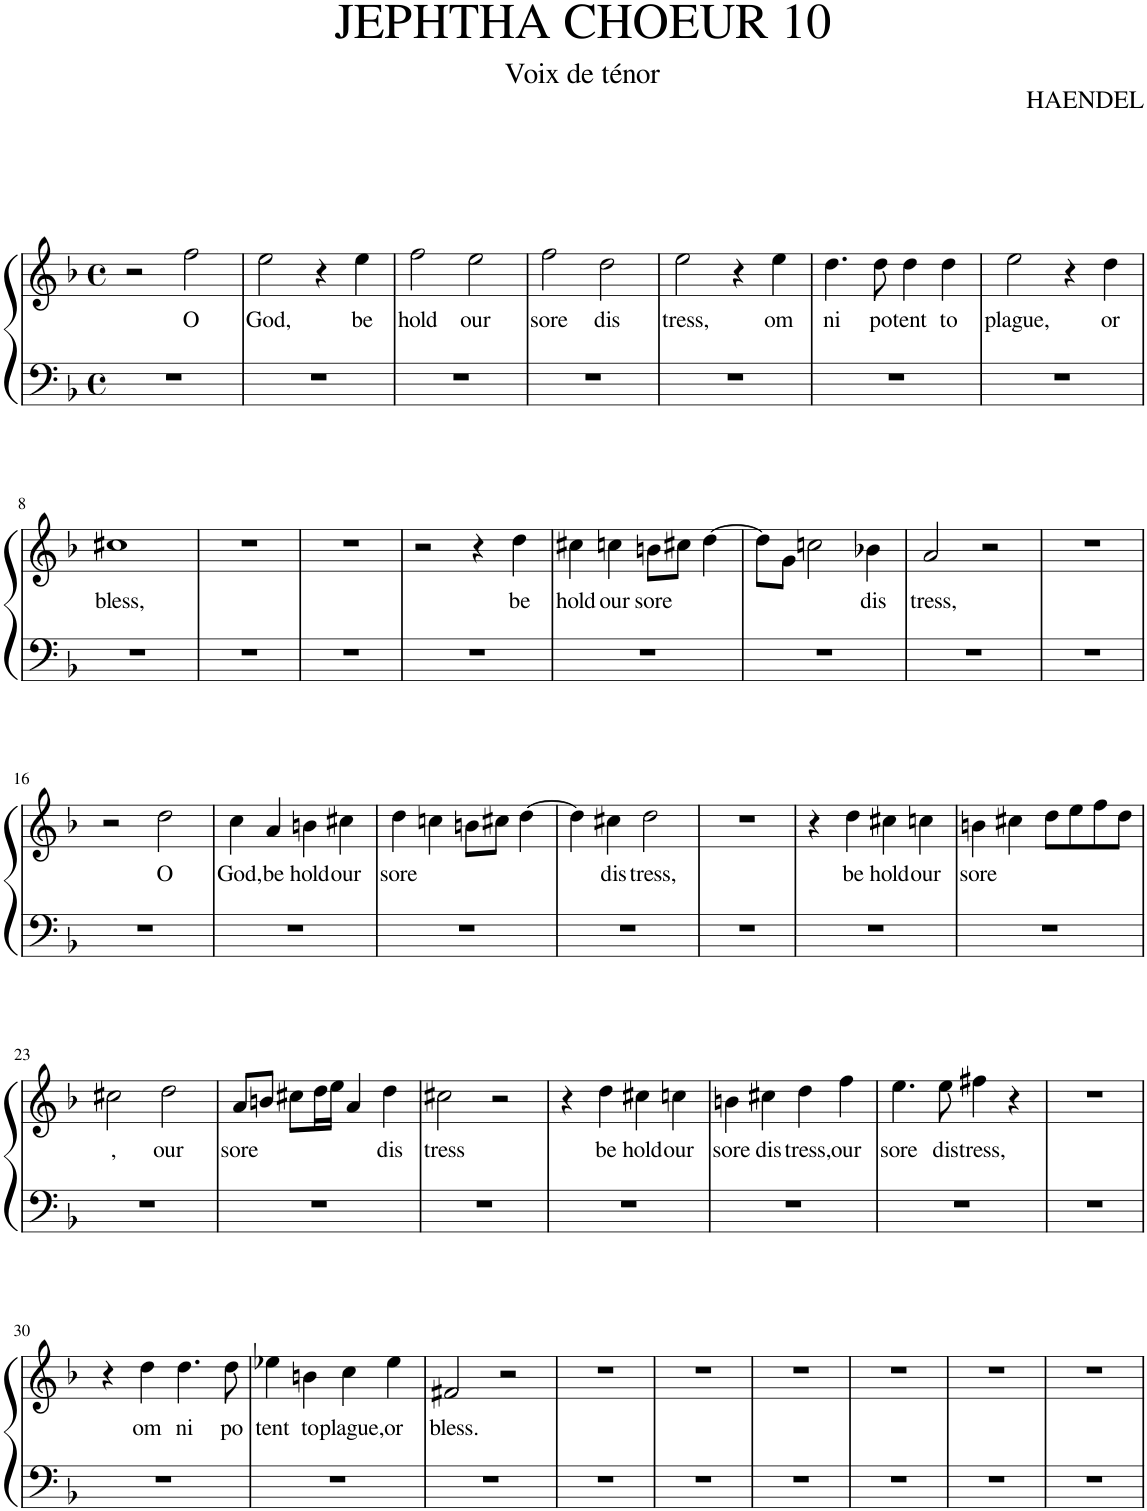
**kern	**kern	**text
*part1	*part1	*part1
*staff2	*staff1	*staff1
*I"Piano	*	*
*I'Pno.	*	*
*clefF4	*clefG2	*
*k[b-]	*k[b-]	*
*M4/4	*M4/4	*
*met(c)	*met(c)	*
=1	=1	=1
1r	2r	.
!	!	!LO:LY:b
.	2ff\	O
=2	=2	=2
!	!	!LO:LY:b
1r	2ee\	God,
.	4r	.
!	!	!LO:LY:b
.	4ee\	be
=3	=3	=3
!	!	!LO:LY:b
1r	2ff\	hold
!	!	!LO:LY:b
.	2ee\	our
=4	=4	=4
!	!	!LO:LY:b
1r	2ff\	sore
!	!	!LO:LY:b
.	2dd\	dis
=5	=5	=5
!	!	!LO:LY:b
1r	2ee\	tress,
.	4r	.
!	!	!LO:LY:b
.	4ee\	om
=6	=6	=6
!	!	!LO:LY:b
1r	4.dd\	ni
!	!	!LO:LY:b
.	8dd\	po
!	!	!LO:LY:b
.	4dd\	tent
!	!	!LO:LY:b
.	4dd\	to
=7	=7	=7
!	!	!LO:LY:b
1r	2ee\	plague,
.	4r	.
!	!	!LO:LY:b
.	4dd\	or
!!LO:LB:g=z
=8	=8	=8
!	!	!LO:LY:b
1r	1cc#X	bless,
=9	=9	=9
1r	1r	.
=10	=10	=10
1r	1r	.
=11	=11	=11
1r	2r	.
.	4r	.
!	!	!LO:LY:b
.	4dd\	be
=12	=12	=12
!	!	!LO:LY:b
1r	4cc#X\	hold
!	!	!LO:LY:b
.	4ccn\	our
!	!	!LO:LY:b
.	8bn\L	sore
.	8cc#X\J	.
.	[4dd\	.
=13	=13	=13
1r	8dd\L]	.
.	8g\J	.
.	2ccn\	.
!	!	!LO:LY:b
.	4b-X\	dis
=14	=14	=14
!	!	!LO:LY:b
1r	2a/	tress,
.	2r	.
=15	=15	=15
1r	1r	.
!!LO:LB:g=z
=16	=16	=16
1r	2r	.
!	!	!LO:LY:b
.	2dd\	O
=17	=17	=17
!	!	!LO:LY:b
1r	4cc\	God,
!	!	!LO:LY:b
.	4a/	be
!	!	!LO:LY:b
.	4bn\	hold
!	!	!LO:LY:b
.	4cc#X\	our
=18	=18	=18
!	!	!LO:LY:b
1r	4dd\	sore
.	4ccn\	.
.	8bn\L	.
.	8cc#X\J	.
.	[4dd\	.
=19	=19	=19
1r	4dd\]	.
!	!	!LO:LY:b
.	4cc#X\	dis
!	!	!LO:LY:b
.	2dd\	tress,
=20	=20	=20
1r	1r	.
=21	=21	=21
1r	4r	.
!	!	!LO:LY:b
.	4dd\	be
!	!	!LO:LY:b
.	4cc#X\	hold
!	!	!LO:LY:b
.	4ccn\	our
=22	=22	=22
!	!	!LO:LY:b
1r	4bn\	sore
.	4cc#X\	.
.	8dd\L	.
.	8ee\	.
.	8ff\	.
.	8dd\J	.
!!LO:LB:g=z
=23	=23	=23
!	!	!LO:LY:b
1r	2cc#X\	,
!	!	!LO:LY:b
.	2dd\	our
=24	=24	=24
!	!	!LO:LY:b
1r	8a/L	sore
.	8bn/J	.
.	8cc#X\L	.
.	16dd\L	.
.	16ee\JJ	.
.	4a/	.
!	!	!LO:LY:b
.	4dd\	dis
=25	=25	=25
!	!	!LO:LY:b
1r	2cc#X\	tress
.	2r	.
=26	=26	=26
1r	4r	.
!	!	!LO:LY:b
.	4dd\	be
!	!	!LO:LY:b
.	4cc#X\	hold
!	!	!LO:LY:b
.	4ccn\	our
=27	=27	=27
!	!	!LO:LY:b
1r	4bn\	sore
!	!	!LO:LY:b
.	4cc#X\	dis
!	!	!LO:LY:b
.	4dd\	tress,
!	!	!LO:LY:b
.	4ff\	our
=28	=28	=28
!	!	!LO:LY:b
1r	4.ee\	sore
!	!	!LO:LY:b
.	8ee\	dis
!	!	!LO:LY:b
.	4ff#X\	tress,
.	4r	.
=29	=29	=29
1r	1r	.
!!LO:LB:g=z
=30	=30	=30
1r	4r	.
!	!	!LO:LY:b
.	4dd\	om
!	!	!LO:LY:b
.	4.dd\	ni
!	!	!LO:LY:b
.	8dd\	po
=31	=31	=31
!	!	!LO:LY:b
1r	4ee-X\	tent
!	!	!LO:LY:b
.	4bn\	to
!	!	!LO:LY:b
.	4cc\	plague,
!	!	!LO:LY:b
.	4ee-\	or
=32	=32	=32
!	!	!LO:LY:b
1r	2f#X/	bless.
.	2r	.
=33	=33	=33
1r	1r	.
=34	=34	=34
1r	1r	.
=35	=35	=35
1r	1r	.
=36	=36	=36
1r	1r	.
=37	=37	=37
1r	1r	.
=38	=38	=38
1r	1r	.
=	=	=
*-	*-	*-
